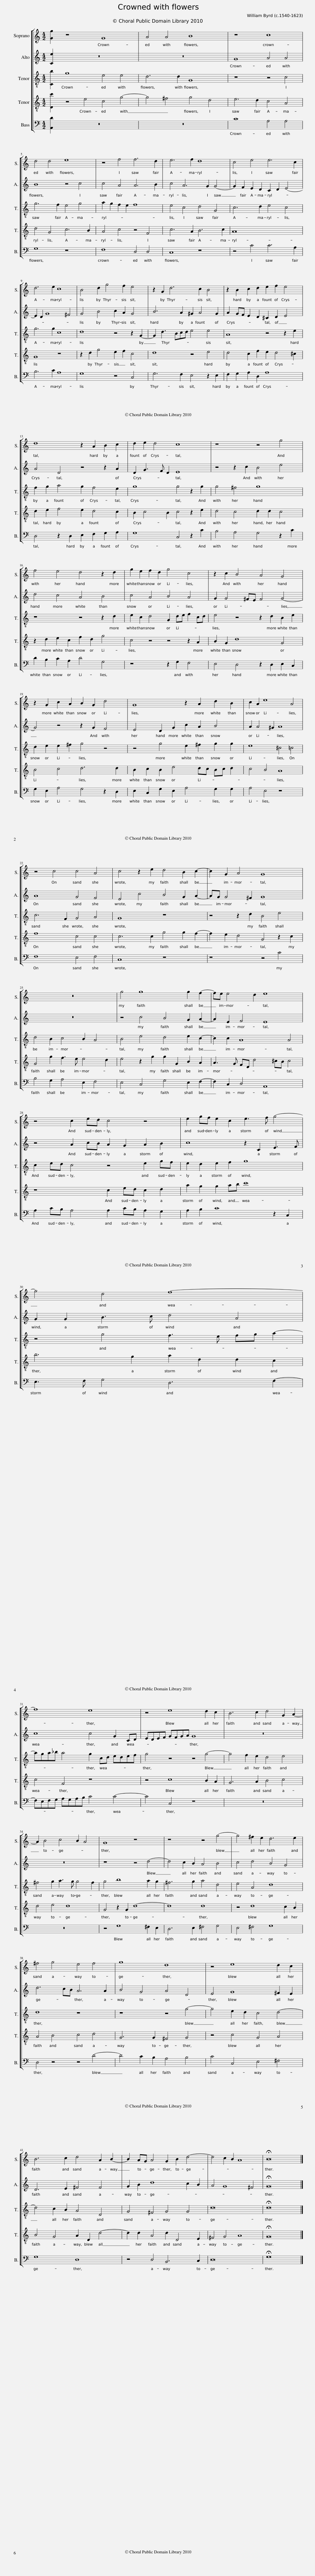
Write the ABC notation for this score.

X:1
%%score [ 1 2 3 4 5 ]
L:1/8
M:4/2
I:linebreak $
K:C
V:1 treble
V:2 treble
V:3 treble-8 transpose=-12
V:4 treble-8 transpose=-12
V:5 bass
V:1
 [Gg]2 | z8 G8 | A4 A4 B8 | z8 c8 |$ d4 d4 e8 | %5
 z4 f4 f6 d2 | e6 f2 d8 | c4 e4 e6 c2 |$ d6 e2 c8 | B4 d2 g4 f2 e4 | %10
 z2 G2 d6 c2 B4 | z2 B2 c2 d2 e2 f2 e4 |$ d8 z2 A2 B2 c2 | d2 e2 d4 c8 | z8 z4 g4 |$ %15
 f4 e4 d4 z2 d2 | g2 e2 f2 d2 g4 c4 | z2 c2 B4 A4 G4 |$ z2 G2 c2 A2 B2 G2 d4 | G8 z2 A2 d2 B2 | %20
 c2 A2 e8 A4 |$ z4 c4 c4 A4 | c4 z2 e2 d4 B2 c2- | c2 G2 A4 G8 |$ z16 | %25
 g4 g8 g2 f2- | fe e4 d2 e8 |$ z4 c2 ed c4 z4 | e2 gf e2 c2 e3 f g4- |$ g4 d4 f8- |$ %30
 f8 e8 | z4 e8 d2 c2 | B6 c2 d4 G2 A2- |$ A2 B4 c4 B2 A4 | G8 z8 | %35
 z8 z4 g4- | g4 ^f2 e2 d6 e2 |$ ^f4 g4 e4 f4 | g8 d8 | z4 e8 d2 c2 |$ %40
 B6 c2 d4 A2 B2- | B2 AG A4 G2 B2 d4- | d4 c2 B2 A8 | !fermata!B16 |] %44
V:2
 [Ce]2 | z16 | z16 | G8 A4 A4 |$ B8 z4 c4 | %5
 c4 A4 A6 B2 | c4 A6 G2 G4- | G2 F2 E2 D2 C2 D2 E4- |$ E2 D2 G8 ^F4 | G4 B4 c2 A2 G4 | %10
 B6 A2 ^G2 A4 G2 | A2 GF E2 D2 ^C2 D2 E4 |$ A4 D4 z4 z2 A2 | D2 G3 F D2 E8 | z4 z2 c2 B4 e4 |$ %15
 d4 c4 A4 B4 | c4 A4 B4 A4 | G2 G4 ^FE F4 G4- |$ G4 z4 z2 G2 F4 | E4 D2 G2 c2 A2 B4 | %20
 A2 A4 ^G2 A8 |$ A8 G4 F4 | E4 c4 B4 G2 A2- | AG G4 ^F2 G8 |$ z16 | %25
 z4 c4 B4 G2 A2- | A2 E2 F4 E8 |$ z4 A2 cB A2 G2 A2 B2 | c8 z2 C2 E3 F |$ G2 G2 B3 c d4 A4 |$ %30
 c8 c4 G2 CD | EDEF GFGA G8 | z16 |$ z16 | z8 z4 d4- | %35
 d4 c2 B2 A4 B4 | c4 d4 B4 G4 |$ d6 cB A6 A2 | B4 G4 A4 D4 | E4 G8 ^F2 E2 |$ %40
 D6 E2 ^F4 F4 | G2 B2 d8 c2 B2 | A4 G8 ^F4 | !fermata!G16 |] %44
V:3
 [Cb]2 | g8 e4 e4 | d6 d2 G8 | z8 z4 c4 |$ g6 f2 e4 g4 | %5
 a2 g2 f2 e2 f8 | e4 c4 d4 G4 | c6 d2 e4 c4 |$ g6 g2 c8 | d8 z4 z2 G2- | %10
 G2 d3 Bcd e4 e4 | A8 z4 z2 e2 |$ f2 g2 a4 g2 f4 e2 | g8 g4 z2 g2 | g4 ^f4 g8 |$ %15
 z8 z4 z2 d2 | e2 c2 d4 G2 de f2 cd | e4 z4 z2 d2 B2 e2 |$ d2 e2 e2 ^f2 g4 z4 | z4 g4 e2 ^f2 g2 g2 | %20
 e8 ^c4 =c4 |$ c6 F2 G4 A4 | G8 z8 | z4 z2 d2 B4 e4 |$ d4 B2 c4 B2 A4 | %25
 B4 e4 d4 e2 c2- | c2 c2 A8 A4 |$ c2 ed c4 z4 e2 gf | e2 d2 e2 f2 g8 |$ z4 g4 f3 e fg a2- |$ %30
 aga_b a4 g2 cd edef | g4 z4 z4 g4- | g4 f2 e2 d4 e4 |$ ^f4 g2 a3 g g4 f2 | g4 b8 a2 g2 | %35
 ^f6 g2 a4 d4 | e4 A4 d8 |$ d8 z8 | z8 z4 g4- | g4 e2 d2 c4 d4- |$ %40
 d4 c2 B2 A4 D4 | G4 ^F4 G4 G4 | d16 | !fermata!d16 |] %44
V:4
 [Dc']2 | z4 e4 c4 g4- | g4 ^f4 g4 d4 | e6 d2 c4 A4 |$ d4 G4 c6 B2 | %5
 A4 c4 z4 F4 | c6 A2 B6 c2 | A16 |$ G8 z8 | z2 d2 g4 e2 f2 c4 | %10
 d8 z4 e4 | d4 c2 f2 e2 d4 ^c2 |$ d2 e2 f4 e2 d4 c2 | B2 c4 B2 c4 z2 e2 | d4 c4 d2 d2 c4 |$ %15
 z2 d2 e2 c2 f2 d2 g4 | c4 z4 z4 z2 A2 | B2 G2 d8 G4 |$ B4 c4 d6 d2 | B2 c2 B2 e4 dc Bc d2 | %20
 c4 B4 A8 |$ f8 c4 c4 | c6 c2 g4 g2 f2- | f2 e2 d4 G4 z2 c2 |$ G4 g2 f3 e e4 d2 | %25
 e4 z2 g2 g2 G2 B2 A2 | A3 G FD d4 ^cB c4 |$ z8 c2 ed c2 d2 | a2 g2 g2 ab c'8 |$ b6 g2 a2 d2 d2 c2 |$ %30
 c4 F4 z8 | z4 c8 B2 A2 | G6 A2 B4 c4 |$ d4 e4 d8 | G4 z2 G2 d8- | %35
 d8 d8 | z4 d8 c2 B2 |$ A4 B4 c4 d4 | G6 G2 ^F4 G4 | z4 c4 G4 A4 |$ %40
 B4 G4 A2 D2 d4- | d2 d2 A4 d2 D4 E2 | ^F4 G4 A8 | !fermata!G16 |] %44
V:5
 [A,,D]2 | z16 | z16 | C8 A,4 A,4 |$ G,8 z8 | %5
 F,8 D,4 D,4 | C,8 z8 | z4 C4 C6 A,2 |$ B,6 C2 A,8 | G,8 z4 C,4 | %10
 G,6 F,2 E,4 z2 E,2 | F,2 G,2 A,2 D,2 A,8 |$ D,4 z2 D,2 E,2 F,2 G,2 A,2 | G,8 C,4 z2 C2 | B,4 A,4 G,4 z2 C2 |$ %15
 D2 B,2 C2 A,2 D4 G,4 | z8 z2 G,2 F,4 | E,4 D,4 z2 D,2 E,2 C,2 |$ G,2 E,2 A,4 G,4 z2 D,2 | E,2 C,2 G,2 E,2 A,4 G,2 G,2 | %20
 A,4 E,4 z8 |$ F,8 E,4 F,4 | C,8 z8 | z8 z4 C4 |$ B,4 G,2 A,4 E,2 F,4 | %25
 E,4 C,4 G,4 E,2 F,2- | F,2 C,2 D,4 A,,8 |$ A,2 CB, A,4 A,2 CB, A,2 G,2 | A,2 B,2 C8 z2 C,2 |$ E,3 F, G,4 D,6 F,2- |$ %30
 F,E,F,G, A,G,A,B, C4 C4- | C4 C,4 z8 | z16 |$ z16 | z4 G,8 ^F,2 E,2 | %35
 D,6 E,2 ^F,4 G,4 | E,4 ^F,4 G,8 |$ D,4 z4 z4 D4- | D4 C2 B,2 A,4 B,4 | C4 C,4 E,4 ^F,4 |$ %40
 G,8 D,8 | z4 D,4 B,,6 C,2 | D,16 | !fermata!G,16 |] %44
